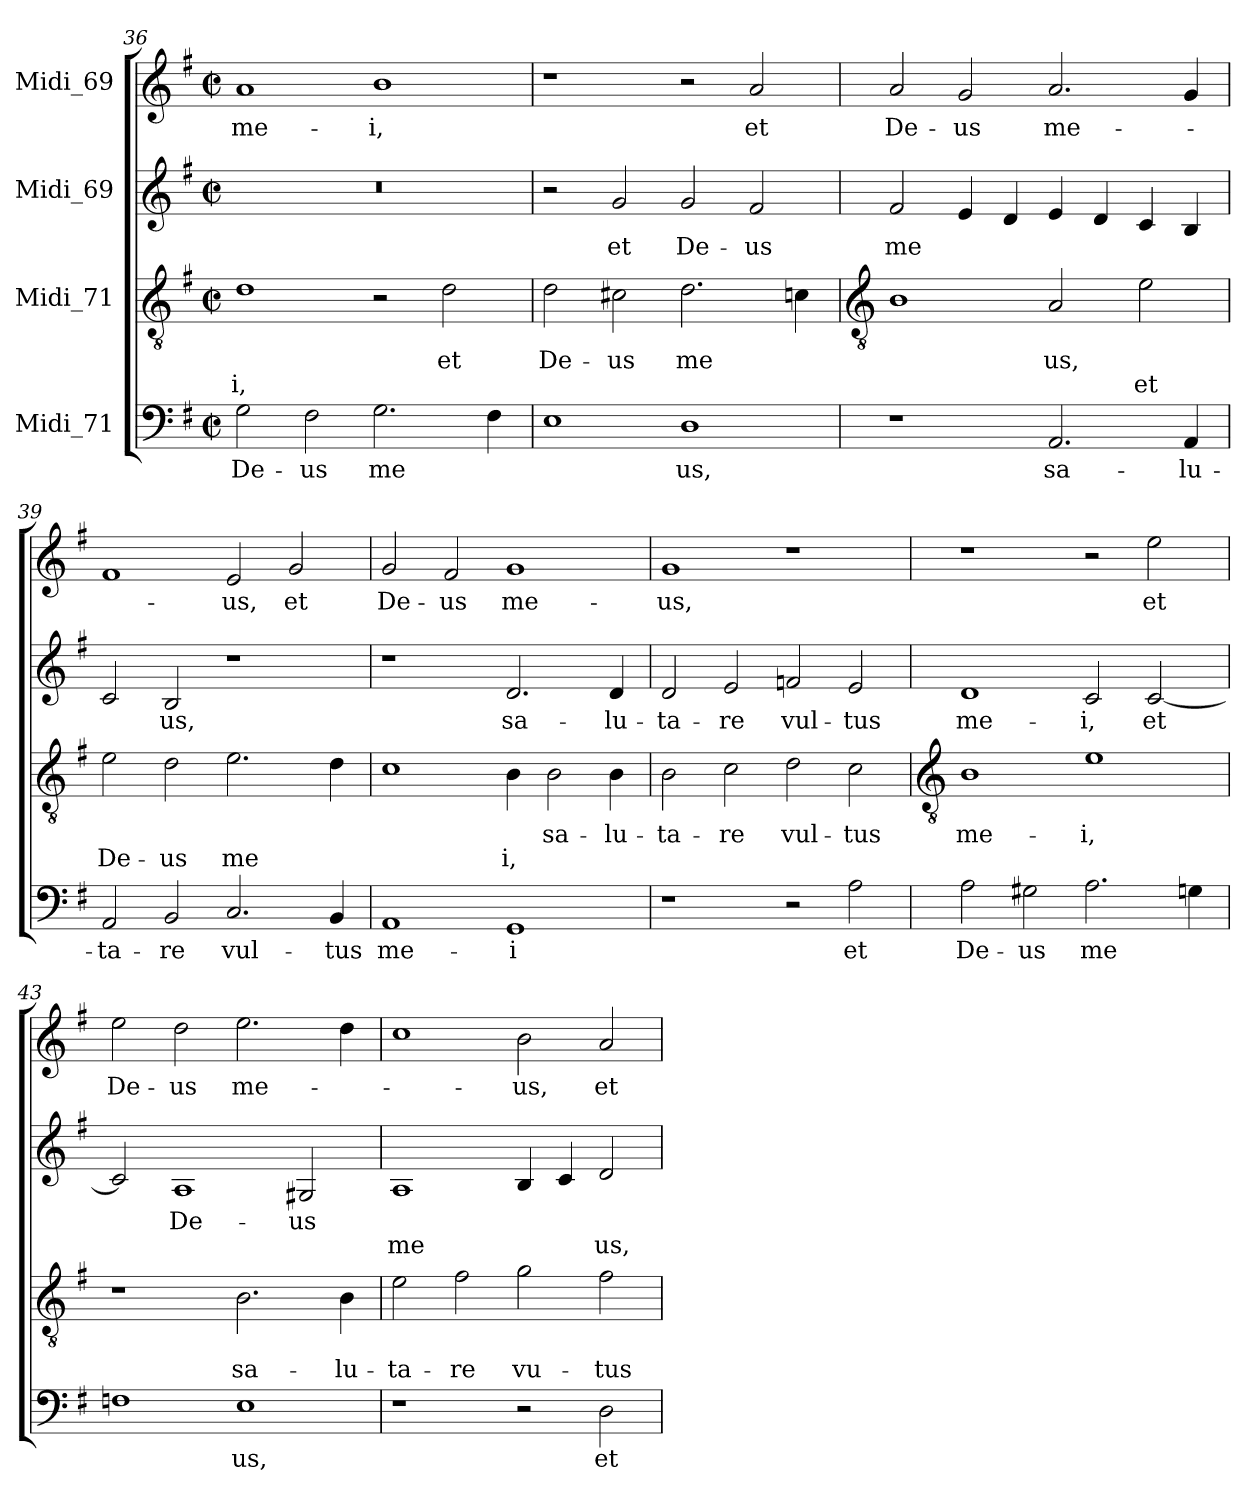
**kern	**text	**kern	**text	**text	**kern	**text	**text	**kern	**text
*part4	*part4	*part3	*part3	*part3	*part2	*part2	*part2	*part1	*part1
*staff4	*staff4	*staff3	*staff3	*staff3	*staff2	*staff2	*staff2	*staff1	*staff1
*I"Midi_71	*	*I"Midi_71	*	*	*I"Midi_69	*	*	*I"Midi_69	*
*clefF4	*	*clefGv2	*	*	*clefG2	*	*	*clefG2	*
*k[f#]	*	*k[f#]	*	*	*k[f#]	*	*	*k[f#]	*
*G:	*	*G:	*	*	*G:	*	*	*G:	*
*M4/2	*	*M4/2	*	*	*M4/2	*	*	*M4/2	*
*met(c|)	*	*met(c|)	*	*	*met(c|)	*	*	*met(c|)	*
=36	=36	=36	=36	=36	=36	=36	=36	=36	=36
!	!LO:LY:b	!	!	!LO:LY:b	!	!	!	!	!LO:LY:b
2G	De-	1d	.	i,	0r	.	.	1a	me-
!	!LO:LY:b	!	!	!	!	!	!	!	!
2F#	-us	.	.	.	.	.	.	.	.
!	!LO:LY:b	!	!	!	!	!	!	!	!LO:LY:b
2.G	me	2r	.	.	.	.	.	1b	-i,
!	!	!	!LO:LY:b	!	!	!	!	!	!
.	.	2d	et	.	.	.	.	.	.
4F#	.	.	.	.	.	.	.	.	.
=37	=37	=37	=37	=37	=37	=37	=37	=37	=37
!	!	!	!LO:LY:b	!	!	!	!	!	!
1E	.	2d	De-	.	2r	.	.	1r	.
!	!	!	!LO:LY:b	!	!	!LO:LY:b	!	!	!
.	.	2c#X	-us	.	2g	et	.	.	.
!	!LO:LY:b	!	!LO:LY:b	!	!	!LO:LY:b	!	!	!
1D	us,	2.d	me	.	2g	De-	.	2r	.
!	!	!	!	!	!	!LO:LY:b	!	!	!LO:LY:b
.	.	.	.	.	2f#	-us	.	2a	et
.	.	4cn	.	.	.	.	.	.	.
!!LO:LB:g=z
=38	=38	=38	=38	=38	=38	=38	=38	=38	=38
*	*	*clefGv2	*	*	*	*	*	*	*
!	!	!	!	!	!	!LO:LY:b	!	!	!LO:LY:b
1r	.	1B	.	.	2f#	me	.	2a	De-
!	!	!	!	!	!	!	!	!	!LO:LY:b
.	.	.	.	.	4e	.	.	2g	-us
.	.	.	.	.	4d	.	.	.	.
!	!LO:LY:b	!	!LO:LY:b	!	!	!	!	!	!LO:LY:b
2.AA	sa-	2A	us,	.	4e	.	.	2.a	me-
.	.	.	.	.	4d	.	.	.	.
!	!	!	!	!LO:LY:b	!	!	!	!	!
.	.	2e	.	et	4c	.	.	.	.
!	!LO:LY:b	!	!	!	!	!	!	!	!
4AA	-lu-	.	.	.	4B	.	.	4g	.
=39	=39	=39	=39	=39	=39	=39	=39	=39	=39
!	!LO:LY:b	!	!	!LO:LY:b	!	!	!	!	!
2AA	-ta-	2e	.	De-	2c	.	.	1f#	.
!	!LO:LY:b	!	!	!LO:LY:b	!	!LO:LY:b	!	!	!
2BB	-re	2d	.	-us	2B	us,	.	.	.
!	!LO:LY:b	!	!	!LO:LY:b	!	!	!	!	!LO:LY:b
2.C	vul-	2.e	.	me	1r	.	.	2e	-us,
!	!	!	!	!	!	!	!	!	!LO:LY:b
.	.	.	.	.	.	.	.	2g	et
!	!LO:LY:b	!	!	!	!	!	!	!	!
4BB	-tus	4d	.	.	.	.	.	.	.
=40	=40	=40	=40	=40	=40	=40	=40	=40	=40
!	!LO:LY:b	!	!	!	!	!	!	!	!LO:LY:b
1AA	me-	1c	.	.	1r	.	.	2g	De-
!	!	!	!	!	!	!	!	!	!LO:LY:b
.	.	.	.	.	.	.	.	2f#	-us
!	!LO:LY:b	!	!	!LO:LY:b	!	!LO:LY:b	!	!	!LO:LY:b
1GG	-i	4B	.	i,	2.d	sa-	.	1g	me-
!	!	!	!LO:LY:b	!	!	!	!	!	!
.	.	2B	sa-	.	.	.	.	.	.
!	!	!	!LO:LY:b	!	!	!LO:LY:b	!	!	!
.	.	4B	-lu-	.	4d	-lu-	.	.	.
=41	=41	=41	=41	=41	=41	=41	=41	=41	=41
!	!	!	!LO:LY:b	!	!	!LO:LY:b	!	!	!LO:LY:b
1r	.	2B	-ta-	.	2d	-ta-	.	1g	-us,
!	!	!	!LO:LY:b	!	!	!LO:LY:b	!	!	!
.	.	2c	-re	.	2e	-re	.	.	.
!	!	!	!LO:LY:b	!	!	!LO:LY:b	!	!	!
2r	.	2d	vul-	.	2fn	vul-	.	1r	.
!	!LO:LY:b	!	!LO:LY:b	!	!	!LO:LY:b	!	!	!
2A	et	2c	-tus	.	2e	-tus	.	.	.
!!LO:LB:g=z
=42	=42	=42	=42	=42	=42	=42	=42	=42	=42
*	*	*clefGv2	*	*	*	*	*	*	*
!	!LO:LY:b	!	!LO:LY:b	!	!	!LO:LY:b	!	!	!
2A	De-	1B	me-	.	1d	me-	.	1r	.
!	!LO:LY:b	!	!	!	!	!	!	!	!
2G#X	-us	.	.	.	.	.	.	.	.
!	!LO:LY:b	!	!LO:LY:b	!	!	!LO:LY:b	!	!	!
2.A	me	1e	-i,	.	2c	-i,	.	2r	.
!	!	!	!	!	!	!LO:LY:b	!	!	!LO:LY:b
.	.	.	.	.	[2c	et	.	2ee	et
4Gn	.	.	.	.	.	.	.	.	.
=43	=43	=43	=43	=43	=43	=43	=43	=43	=43
!	!	!	!	!	!	!	!	!	!LO:LY:b
1Fn	.	1r	.	.	2c]	.	.	2ee	De-
!	!	!	!	!	!	!LO:LY:b	!	!	!LO:LY:b
.	.	.	.	.	1A	De-	.	2dd	-us
!	!LO:LY:b	!	!	!LO:LY:b	!	!	!	!	!LO:LY:b
1E	us,	2.B	.	sa-	.	.	.	2.ee	me-
!	!	!	!	!	!	!LO:LY:b	!	!	!
.	.	.	.	.	2G#X	-us	.	.	.
!	!	!	!	!LO:LY:b	!	!	!	!	!
.	.	4B	.	-lu-	.	.	.	4dd	.
=44	=44	=44	=44	=44	=44	=44	=44	=44	=44
!	!	!	!	!LO:LY:b	!	!	!LO:LY:b	!	!
1r	.	2e	.	-ta-	1A	.	me	1cc	.
!	!	!	!	!LO:LY:b	!	!	!	!	!
.	.	2f#	.	-re	.	.	.	.	.
!	!	!	!	!LO:LY:b	!	!	!	!	!LO:LY:b
2r	.	2g	.	vu-	4B	.	.	2b	-us,
.	.	.	.	.	4c	.	.	.	.
!	!LO:LY:b	!	!	!LO:LY:b	!	!	!LO:LY:b	!	!LO:LY:b
2D	et	2f#	.	-tus	2d	.	us,	2a	et
=	=	=	=	=	=	=	=	=	=
*-	*-	*-	*-	*-	*-	*-	*-	*-	*-
